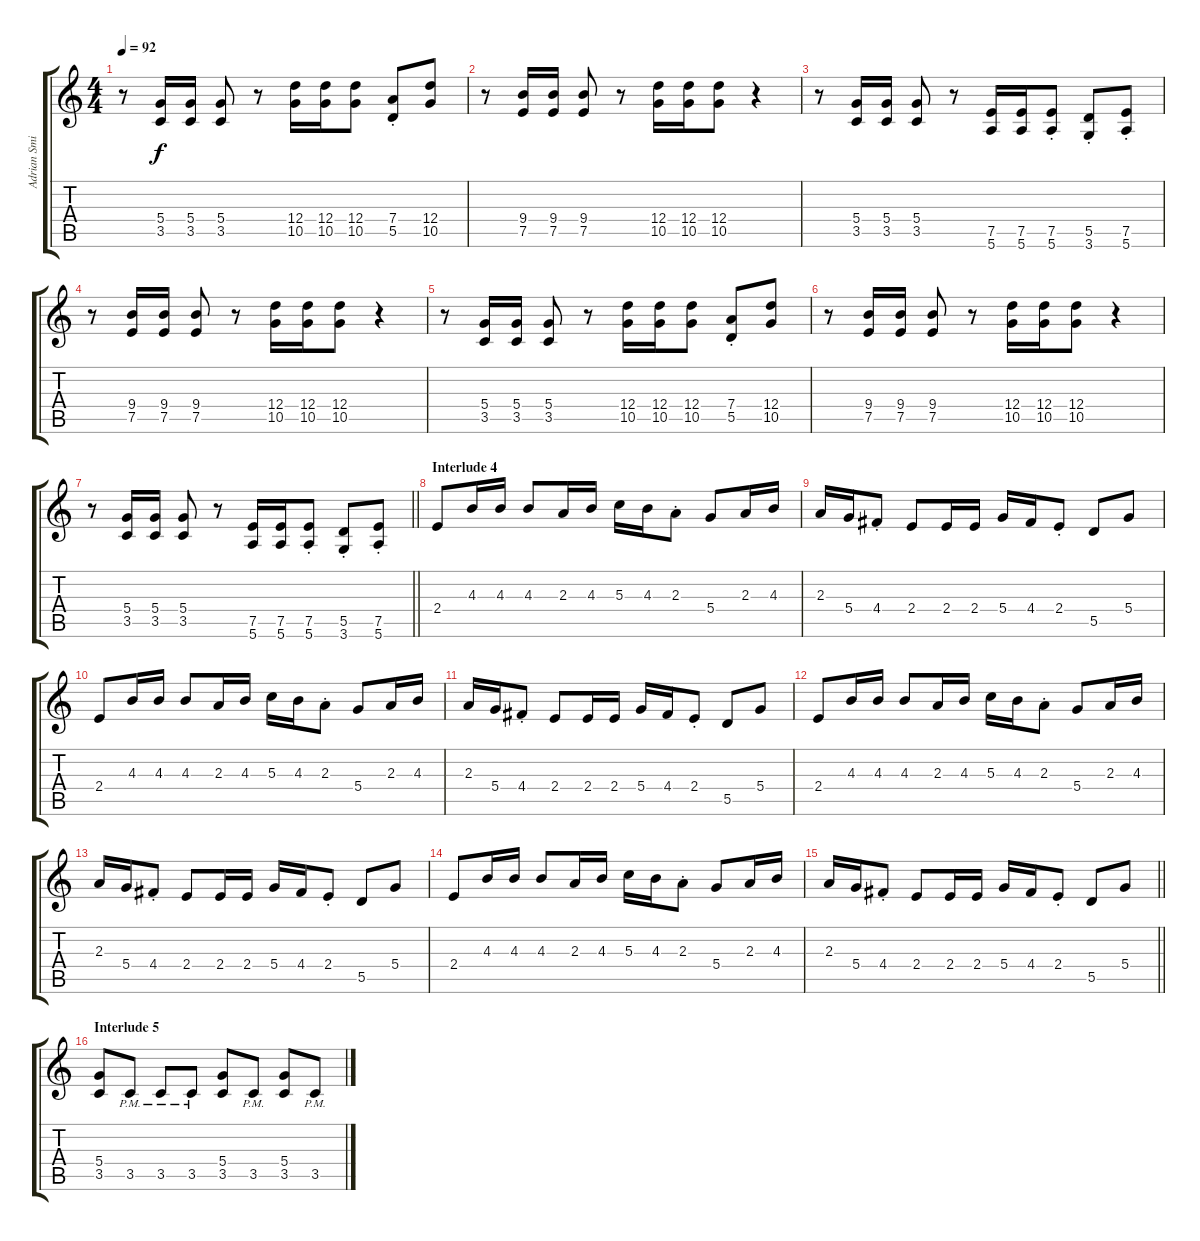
\track ("Adrian Smith" "Adrian Smi") {instrument overdrivenguitar}
\staff {score tabs}
\tuning (E4 B3 G3 D3 A2 E2) {hide}
\ts (4 4)
\tempo 92
\clef g2
\ks c
r.8{dy f} (5.4 3.5).16 (5.4 3.5).16 (5.4 3.5).8 r.8 (12.4 10.5).16 (12.4 10.5).16 (12.4 10.5).8 (7.4{st} 5.5{st}).8 (12.4 10.5).8 |
r.8 (9.4 7.5).16 (9.4 7.5).16 (9.4 7.5).8 r.8 (12.4 10.5).16 (12.4 10.5).16 (12.4 10.5).8 r.4 |
r.8 (5.4 3.5).16 (5.4 3.5).16 (5.4 3.5).8 r.8 (7.5 5.6).16 (7.5 5.6).16 (7.5{st} 5.6{st}).8 (5.5{st} 3.6{st}).8 (7.5{st} 5.6{st}).8 |
r.8 (9.4 7.5).16 (9.4 7.5).16 (9.4 7.5).8 r.8 (12.4 10.5).16 (12.4 10.5).16 (12.4 10.5).8 r.4 |
r.8 (5.4 3.5).16 (5.4 3.5).16 (5.4 3.5).8 r.8 (12.4 10.5).16 (12.4 10.5).16 (12.4 10.5).8 (7.4{st} 5.5{st}).8 (12.4 10.5).8 |
r.8 (9.4 7.5).16 (9.4 7.5).16 (9.4 7.5).8 r.8 (12.4 10.5).16 (12.4 10.5).16 (12.4 10.5).8 r.4 |
\barLineRight lightlight
r.8 (5.4 3.5).16 (5.4 3.5).16 (5.4 3.5).8 r.8 (7.5 5.6).16 (7.5 5.6).16 (7.5{st} 5.6{st}).8 (5.5{st} 3.6{st}).8 (7.5{st} 5.6{st}).8 |
\section ("" "Interlude 4")
2.4.8 4.3.16 4.3.16 4.3.8 2.3.16 4.3.16 5.3.16 4.3.16 2.3{st}.8 5.4.8 2.3.16 4.3.16 |
2.3.16 5.4.16 4.4{st}.8 2.4.8 2.4.16 2.4.16 5.4.16 4.4.16 2.4{st}.8 5.5.8 5.4.8 |
2.4.8 4.3.16 4.3.16 4.3.8 2.3.16 4.3.16 5.3.16 4.3.16 2.3{st}.8 5.4.8 2.3.16 4.3.16 |
2.3.16 5.4.16 4.4{st}.8 2.4.8 2.4.16 2.4.16 5.4.16 4.4.16 2.4{st}.8 5.5.8 5.4.8 |
2.4.8 4.3.16 4.3.16 4.3.8 2.3.16 4.3.16 5.3.16 4.3.16 2.3{st}.8 5.4.8 2.3.16 4.3.16 |
2.3.16 5.4.16 4.4{st}.8 2.4.8 2.4.16 2.4.16 5.4.16 4.4.16 2.4{st}.8 5.5.8 5.4.8 |
2.4.8 4.3.16 4.3.16 4.3.8 2.3.16 4.3.16 5.3.16 4.3.16 2.3{st}.8 5.4.8 2.3.16 4.3.16 |
\barLineRight lightlight
2.3.16 5.4.16 4.4{st}.8 2.4.8 2.4.16 2.4.16 5.4.16 4.4.16 2.4{st}.8 5.5.8 5.4.8 |
\section ("" "Interlude 5")
(5.4 3.5).8 3.5{pm}.8 3.5{pm}.8 3.5{pm}.8 (5.4 3.5).8 3.5{pm}.8 (5.4 3.5).8 3.5{pm}.8
